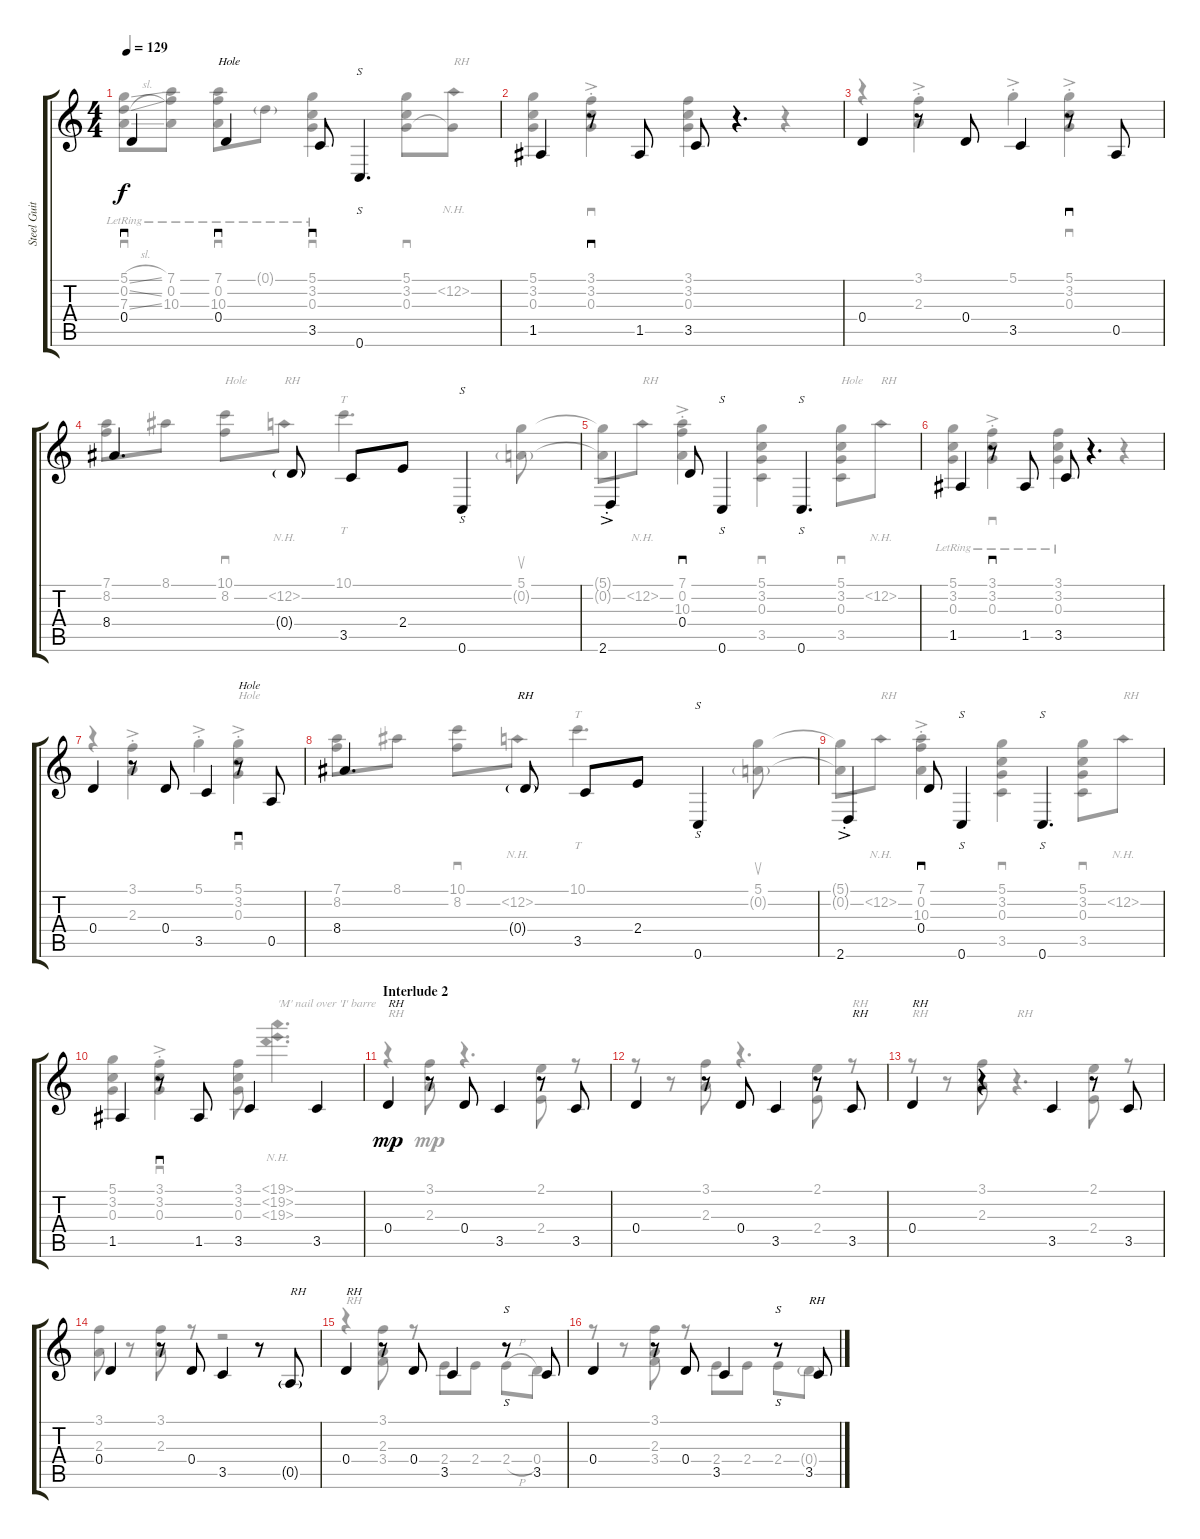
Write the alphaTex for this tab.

\track ("Steel Guitar" "Steel Guit") {instrument acousticguitarsteel}
\staff {score tabs}
\tuning (D4 A3 G3 D3 A2 C2) {hide}
\voice
\ts (4 4)
\tempo 129
\clef g2
\ks c
0.4.4{sd dy f} 0.4.4{sd txt "Hole"} 3.5.8{sd} 0.6.4{s d} |
1.5.4 r.8{sd} 1.5.8 3.5.8 r.4{d} |
0.4.4 r.8 0.4.8 3.5.4 r.8{sd} 0.5.8 |
8.4.4{d} 0.4{g}.8 3.5.8 2.4.8 0.6.4{s} |
2.6{ac st}.4 0.4.8{sd} 0.6.4{s} 0.6.4{s d} |
1.5.4 r.8{sd} 1.5.8 3.5.8 r.4{d} |
0.4.4 r.8 0.4.8 3.5.4 r.8{sd txt "Hole"} 0.5.8 |
8.4.4{d} 0.4{g}.8{txt "RH"} 3.5.8 2.4.8 0.6.4{s} |
2.6{ac st}.4 0.4.8{sd} 0.6.4{s} 0.6.4{s d} |
1.5.4 r.8{sd} 1.5.8 3.5.4 3.5.4 |
\section ("" "Interlude 2")
0.4.4{txt "RH " dy mp} r.8 0.4.8 3.5.4 r.8 3.5.8 |
0.4.4 r.8 0.4.8 3.5.4 r.8 3.5.8{txt "RH"} |
0.4.4{txt "RH"} r.4 3.5.4 r.8 3.5.8 |
0.4.4 r.8 0.4.8 3.5.4 r.8 0.5{g}.8{txt "RH"} |
0.4.4{txt "RH"} r.8 0.4.8 3.5.4 r.8{s} 3.5.8 |
0.4.4 r.8 0.4.8 3.5.4 r.8{s} 3.5.8{txt "RH"}
\voice
\clef g2
\ottava regular
\simile none
\ks c
(5.1{sl lr} 0.2{sl} 7.3{sl}).8{sd dy f} (7.1{lr} 0.2 10.3).8 (7.1{lr} 0.2 10.3).8{sd txt "Hole"} 0.1{g lr}.8 (5.1{lr} 3.2 0.3).4{sd} (5.1 3.2 0.3).8{sd} (12.2{nh} 0.3{t}).8{txt "RH"} |
(5.1 3.2 0.3).4 (3.1{ac st} 3.2{ac st} 0.3{ac st}).4{sd} (3.1 3.2 0.3).4 r.4 |
r.4 (3.1{ac st} 2.3{ac st}).4 5.1{ac st}.4 (5.1{ac st} 3.2{ac st} 0.3{ac st}).4{sd} |
(7.1 8.2).8 8.1.8 (10.1 8.2).8{sd txt "Hole"} 12.2{nh}.8{txt "RH"} 10.1.4{tt d} (5.1 0.2{g}).8{su} |
(5.1{t} 0.2{t}).8 12.2{nh}.8{txt "RH"} (7.1 0.2{ac st} 10.3).4{sd} (5.1 3.2 0.3 3.5).4{sd} (5.1 3.2 0.3 3.5).8{sd txt "Hole"} 12.2{nh}.8{txt "RH"} |
(5.1{lr} 3.2 0.3).4 (3.1{lr} 3.2{ac st} 0.3{ac st}).4{sd} (3.1{lr} 3.2 0.3).4 r.4 |
r.4 (3.1{ac st} 2.3{ac st}).4 5.1{ac st}.4 (5.1{ac st} 3.2{ac st} 0.3{ac st}).4{sd txt "Hole"} |
(7.1 8.2).8 8.1.8 (10.1 8.2).8{sd} 12.2{nh}.8{txt "RH"} 10.1.4{tt d} (5.1 0.2{g}).8{su} |
(5.1{t} 0.2{t}).8 12.2{nh}.8{txt "RH"} (7.1 0.2{ac st} 10.3).4{sd} (5.1 3.2 0.3 3.5).4{sd} (5.1 3.2 0.3 3.5).8{sd} 12.2{nh}.8{txt "RH"} |
(5.1 3.2 0.3).4 (3.1{ac st} 3.2{ac st} 0.3{ac st}).4{sd} (3.1 3.2 0.3).8 (19.1{nh} 19.2{nh} 19.3{nh}).4{d txt "'M' nail over 'I' barre"} |
r.4{txt "RH "} (3.1 2.3).8{dy mp} r.4{d} (2.1 2.4).8 r.8 |
r.8 r.8 (3.1 2.3).8 r.4{d} (2.1 2.4).8 r.8{txt "RH"} |
r.8{txt "RH"} r.8 (3.1 2.3).8 r.4{d txt "RH"} (2.1 2.4).8 r.8 |
(3.1 2.3).8 r.8 (3.1 2.3).8 r.8 r.2 |
r.4{txt "RH"} (3.1 2.3 3.4).8 r.8 2.4.8 2.4.8 2.4{h}.8{s} 0.4.8 |
r.8 r.8 (3.1 2.3 3.4).8 r.8 2.4.8 2.4.8 2.4.8{s} 0.4{g}.8{txt "RH"}
